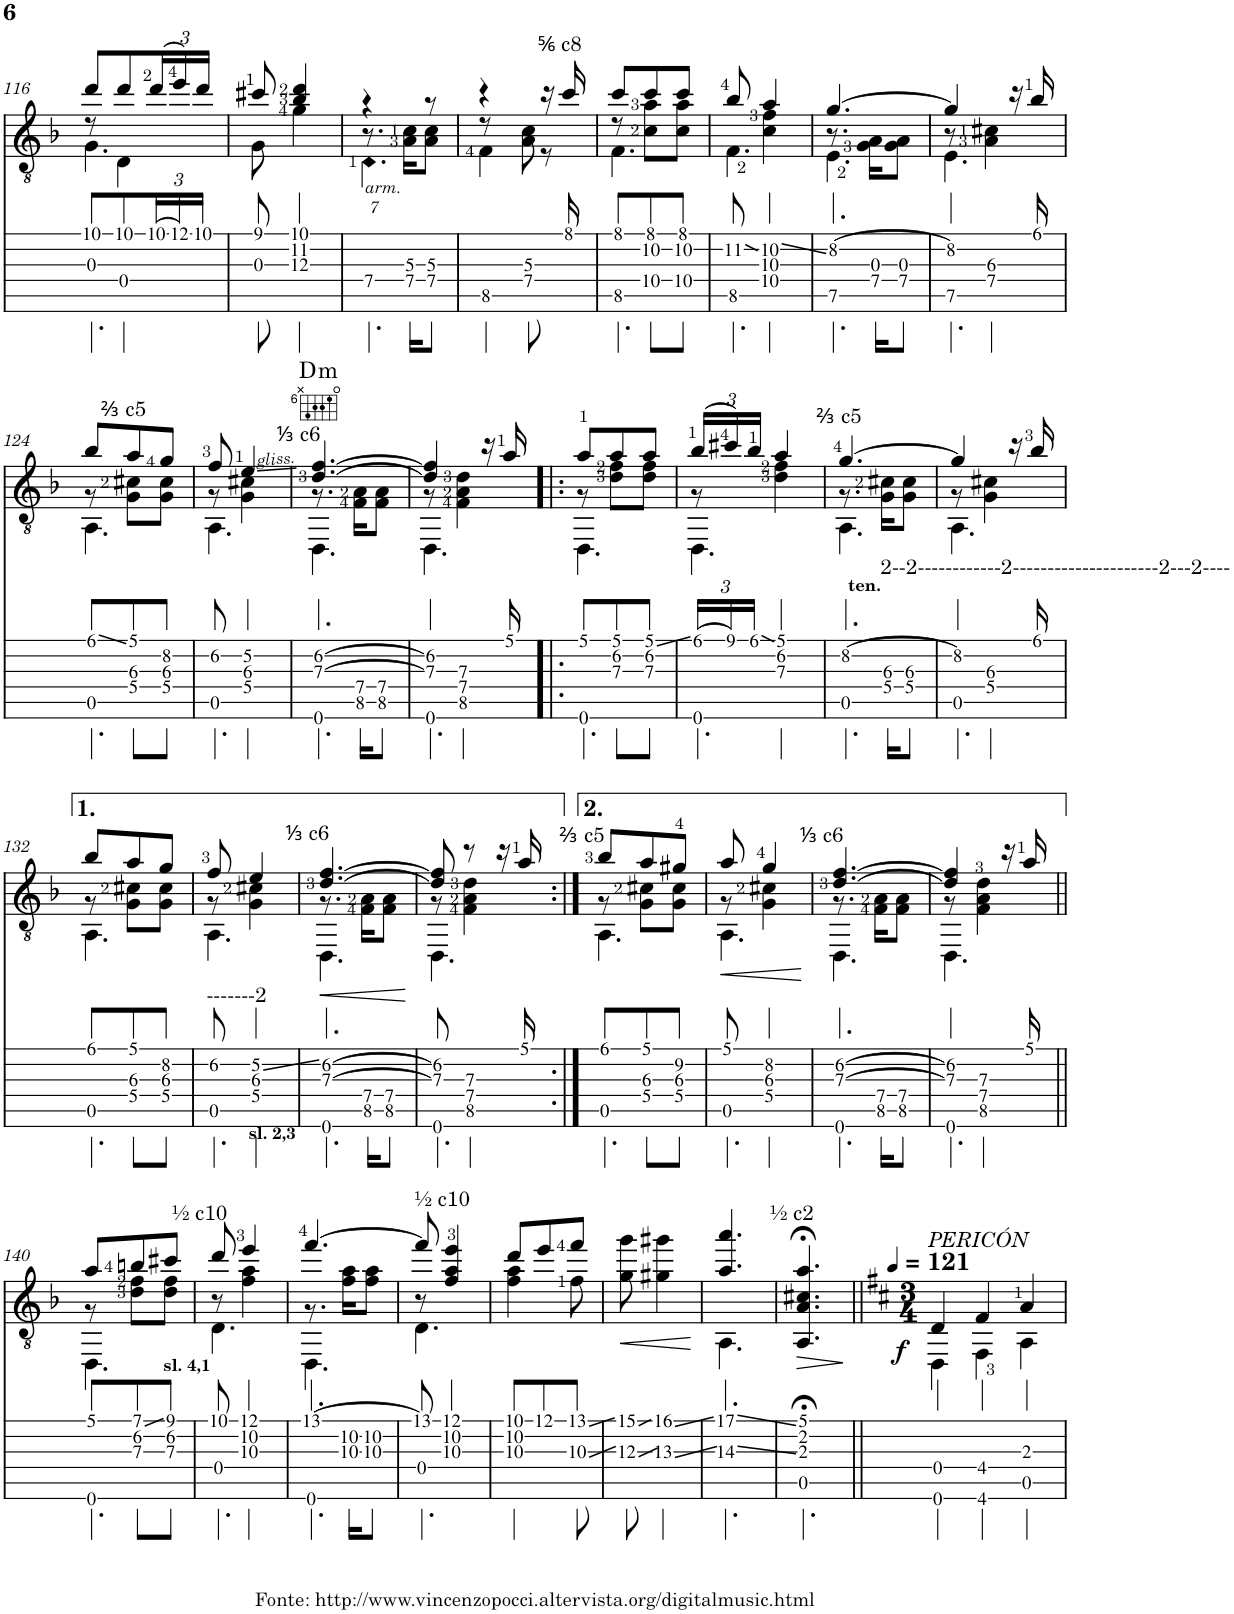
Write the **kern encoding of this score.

**kern	**kern	**dynam	**harte
*part2	*part1	*part1	*part1
*staff2	*staff1	*staff1	*
*I"Chitarra classica (Intavolatura)	*I"Chitarra classica	*	*
!!LO:PB:g=z
*	*clefGv2	*	*
*k[b-]	*k[b-]	*	*
*M3/8	*M3/8	*	*
=116	=116	=116	=116
*^	*^	*	*
*	*^	*	*^	*	*
8dd/L	8r	4.G\	8dd/L	8r	4.G\	.	.
8dd/	4D\	.	8dd/	4D\	.	.	.
*Xbrackettup	*	*	*Xbrackettup	*	*	*	*
(24dd/L	.	.	(24dd/L	.	.	.	.
24ee/)	.	.	24ee/)	.	.	.	.
24dd/JJ	.	.	24dd/JJ	.	.	.	.
*	*v	*v	*	*	*	*	*
*	*	*	*v	*v	*	*
=117	=117	=117	=117	=117	=117
8cc#X/	8G\	8cc#X/	8G\	.	.
4b-/ 4dd/	4g\	4b-/ 4dd/	4g\	.	.
=118	=118	=118	=118	=118	=118
*	*^	*	*^	*	*
!	!	!	!LO:TX:b:i:t=arm.	!	!	!	!
!	!	!	!LO:TX:b:t=7	!	!	!	!
4r	8.r	4.A\	4r	8.r	4.D\	.	.
.	16A\ 16c\KL	.	.	16A\ 16c\KL	.	.	.
8r	8A\ 8c\J	.	8r	8A\ 8c\J	.	.	.
=119	=119	=119	=119	=119	=119	=119	=119
4r	8r	4F\	4r	8r	4F\	.	.
.	16ryy	.	.	16ryy	.	.	.
.	8A\ 8c\	.	.	8A\ 8c\	.	.	.
16r	.	8r	16r	.	8r	.	.
!	!	!	!LO:TX:a:t=⅚ c8	!	!	!	!
16cc/	16ryy	.	16cc/	16ryy	.	.	.
=120	=120	=120	=120	=120	=120	=120	=120
8cc/L	8r	4.F\	8cc/L	8r	4.F\	.	.
8cc/	8c\ 8a\L	.	8cc/	8c\ 8a\L	.	.	.
8cc/J	8c\ 8a\J	.	8cc/J	8c\ 8a\J	.	.	.
=121	=121	=121	=121	=121	=121	=121	=121
8b-/	8ryy	4.F\	8b-/	8ryy	4.F\	.	.
4a/	4c\ 4f\	.	4a/	4c\ 4f\	.	.	.
=122	=122	=122	=122	=122	=122	=122	=122
[4.g/	8.r	4.E\	[4.g/	8.r	4.E\	.	.
.	16A\ 16G\KL	.	.	16G\ 16A\KL	.	.	.
.	8A\ 8G\J	.	.	8G\ 8A\J	.	.	.
=123	=123	=123	=123	=123	=123	=123	=123
4g/]	8r	4.E\	4g/]	8r	4.E\	.	.
.	4A\ 4c#X\	.	.	4A\ 4c#X\	.	.	.
16r	.	.	16r	.	.	.	.
16b-/	.	.	16b-/	.	.	.	.
!!LO:LB:g=z	!!	!!
=124	=124	=124	=124	=124	=124	=124	=124
8b-/L	8r	4.AA\	8b-/L	8r	4.AA\	.	.
!	!	!	!LO:TX:a:t=⅔ c5	!	!	!	!
8a/	8G\ 8c#X\L	.	8a/	8G\ 8c#X\L	.	.	.
8g/J	8G\ 8c#\J	.	8g/J	8G\ 8c#\J	.	.	.
=125	=125	=125	=125	=125	=125	=125	=125
8f/	8r	4.AA\	8f/	8r	4.AA\	.	.
4e/	4G\ 4c#X\	.	4e/	4G\ 4c#X\	.	.	.
=126	=126	=126	=126	=126	=126	=126	=126
!	!	!	!LO:TX:a:t=⅓ c6	!	!	!	!LO:H:kt=m
[4.d/ [4.f/	8.r	4.DD\	[4.d/ [4.f/	8.r	4.DD\	.	D:min
.	16F\ 16A\KL	.	.	16F\ 16A\KL	.	.	.
.	8F\ 8A\J	.	.	8F\ 8A\J	.	.	.
=127	=127	=127	=127	=127	=127	=127	=127
4d/] 4f/]	8r	4.DD\	4d/] 4f/]	8r	4.DD\	.	.
.	4F\ 4A\ 4d\	.	.	4F\ 4A\ 4d\	.	.	.
16r	.	.	16r	.	.	.	.
16a/	.	.	16a/	.	.	.	.
=128!|:	=128!|:	=128!|:	=128!|:	=128!|:	=128!|:	=128!|:	=128!|:
8a/L	8r	4.DD\	8a/L	8r	4.DD\	.	.
8a/	8d\ 8f\L	.	8a/	8d\ 8f\L	.	.	.
8a/J	8d\ 8f\J	.	8a/J	8d\ 8f\J	.	.	.
=129	=129	=129	=129	=129	=129	=129	=129
(24b-/LL	8r	4.DD\	(24b-/LL	8r	4.DD\	.	.
24cc#X/)	.	.	24cc#X/)	.	.	.	.
24b-/JJ	.	.	24b-/JJ	.	.	.	.
4a/	4d\ 4f\	.	4a/	4d\ 4f\	.	.	.
=130	=130	=130	=130	=130	=130	=130	=130
!	!	!	!LO:TX:a:t=⅔ c5	!	!	!	!
!LO:TX:a:B:t=ten.	!	!	!	!	!	!	!
[4.g/	8.r	4.AA\	[4.g/	8.r	4.AA\	.	.
!	!LO:TX:a:t=2--2------------2---------------------2---2----	!	!	!	!	!	!
.	16G\ 16c#X\KL	.	.	16G\ 16c#X\KL	.	.	.
.	8G\ 8c#\J	.	.	8G\ 8c#\J	.	.	.
=131	=131	=131	=131	=131	=131	=131	=131
4g/]	8r	4.AA\	4g/]	8r	4.AA\	.	.
.	4G\ 4c#X\	.	.	4G\ 4c#X\	.	.	.
16r	.	.	16r	.	.	.	.
16b-/	.	.	16b-/	.	.	.	.
!!LO:LB:g=z	!!	!!
=132	=132	=132	=132	=132	=132	=132	=132
8b-/L	8r	4.AA\	8b-/L	8r	4.AA\	.	.
8a/	8G\ 8c#X\L	.	8a/	8G\ 8c#X\L	.	.	.
8g/J	8G\ 8c#\J	.	8g/J	8G\ 8c#\J	.	.	.
=133	=133	=133	=133	=133	=133	=133	=133
!LO:TX:a:t=-------2	!	!	!	!	!	!	!
8f/	8r	4.AA\	8f/	8r	4.AA\	.	.
!LO:TX:b:B:t=sl. 2,3	!	!	!	!	!	!	!
4e/	4G\ 4c#X\	.	4e/	4G\ 4c#X\	.	.	.
=134	=134	=134	=134	=134	=134	=134	=134
!	!	!	!LO:TX:a:t=⅓ c6	!	!	!	!
!	!	!	!	!	!	!LO:HP:b	!
[4.d/ [4.f/	8.r	4.DD\	[4.d/ [4.f/	8.r	4.DD\	<	.
.	16F\ 16A\KL	.	.	16F\ 16A\KL	.	.	.
.	8F\ 8A\J	.	.	8F\ 8A\J	.	.	.
*v	*v	*v	*	*	*	*	*
*	*v	*v	*v	*	*
.	.	[	.
=135	=135	=135	=135
*^	*^	*	*
*	*^	*	*^	*	*
8d/] 8f/]	8r	4.DD\	8d/] 8f/]	8r	4.DD\	.	.
8r	4F\ 4A\ 4d\	.	8r	4F\ 4A\ 4d\	.	.	.
16r	.	.	16r	.	.	.	.
16a/	.	.	16a/	.	.	.	.
=136:|!	=136:|!	=136:|!	=136:|!	=136:|!	=136:|!	=136:|!	=136:|!
!	!	!	!LO:TX:a:t=⅔ c5	!	!	!	!
8b-/L	8r	4.AA\	8b-/L	8r	4.AA\	.	.
8a/	8G\ 8c#X\L	.	8a/	8G\ 8c#X\L	.	.	.
8g#X/J	8G\ 8c#\J	.	8g#X/J	8G\ 8c#\J	.	.	.
=137	=137	=137	=137	=137	=137	=137	=137
!	!	!	!	!	!	!LO:HP:b	!
8a/	8r	4.AA\	8a/	8r	4.AA\	<	.
4g/	4G\ 4c#X\	.	4g/	4G\ 4c#X\	.	.	.
*v	*v	*v	*	*	*	*	*
*	*v	*v	*v	*	*
.	.	[	.
=138	=138	=138	=138
*^	*^	*	*
*	*^	*	*^	*	*
!	!	!	!LO:TX:a:t=⅓ c6	!	!	!	!
[4.d/ [4.f/	8.r	4.DD\	[4.d/ [4.f/	8.r	4.DD\	.	.
.	16F\ 16A\KL	.	.	16F\ 16A\KL	.	.	.
.	8F\ 8A\J	.	.	8F\ 8A\J	.	.	.
=139	=139	=139	=139	=139	=139	=139	=139
4d/] 4f/]	8r	4.DD\	4d/] 4f/]	8r	4.DD\	.	.
.	4F\ 4A\ 4d\	.	.	4F\ 4A\ 4d\	.	.	.
16r	.	.	16r	.	.	.	.
16a/	.	.	16a/	.	.	.	.
!!LO:LB:g=z	!!	!!
=140||	=140||	=140||	=140||	=140||	=140||	=140||	=140||
8a/L	8r	4.DD\	8a/L	8r	4.DD\	.	.
8b/	8d\ 8f\L	.	8bn/	8d\ 8f\L	.	.	.
!LO:TX:a:B:t=sl. 4,1	!	!	!	!	!	!	!
8cc#X/J	8d\ 8f\J	.	8cc#X/J	8d\ 8f\J	.	.	.
=141	=141	=141	=141	=141	=141	=141	=141
!	!	!	!LO:TX:a:t=½ c10	!	!	!	!
8dd/	8r	4.D\	8dd/	8r	4.D\	.	.
4ee/	4f\ 4a\	.	4ee/	4f\ 4a\	.	.	.
=142	=142	=142	=142	=142	=142	=142	=142
[4.ff/	8.r	4.DD\	[4.ff/	8.r	4.DD\	.	.
.	16f\ 16a\KL	.	.	16f\ 16a\KL	.	.	.
.	8f\ 8a\J	.	.	8f\ 8a\J	.	.	.
=143	=143	=143	=143	=143	=143	=143	=143
!	!	!	!LO:TX:a:t=½ c10	!	!	!	!
8ff/]	8r	4.D\	8ff/]	8r	4.D\	.	.
4f/ 4a/ 4ee/	4ryy	.	4f/ 4a/ 4ee/	4ryy	.	.	.
*	*v	*v	*	*	*	*	*
*	*	*	*v	*v	*	*
=144	=144	=144	=144	=144	=144
8dd/L	4f\ 4a\	8dd/L	4f\ 4a\	.	.
8ee/	.	8ee/	.	.	.
8ff/J	8f\	8ff/J	8f\	.	.
=145	=145	=145	=145	=145	=145
!	!	!	!	!LO:HP:b	!
*v	*v	*	*	*	*
*	*v	*v	*	*
8g\ 8gg\	8g\ 8gg\	<	.
4g#X\ 4gg#X\	4g#X\ 4gg#X\	.	.
.	.	[	.
=146	=146	=146	=146
*^	*^	*	*
4.aa/	4.a\	4.a/ 4.aa/	4.AA\	.	.
=147	=147	=147	=147	=147	=147
!	!	!LO:TX:a:t=½ c2	!	!	!
!	!	!	!	!LO:HP:b	!
*v	*v	*	*	*	*
*	*v	*v	*	*
4.AA\;< 4.A\;< 4.c#X\;< 4.a\;<	4.AA/;< 4.A/;< 4.c#X/;< 4.a/;<	>	.
.	.	]	.
=148||	=148||	=148||	=148||
*k[f#c#]	*k[f#c#]	*	*
*M3/4	*M3/4	*	*
*	*MM121	*	*
*^	*^	*	*
!	!	!LO:TX:a:i:t=PERICÓN	!	!	!
!	!	!	!	!LO:DY:b	!
4D/	4DD\	4D/	4DD\	f	.
4F#/	4FF#\	4F#/	4FF#\	.	.
4A/	4AA\	4A/	4AA\	.	.
*v	*v	*	*	*	*
*	*v	*v	*	*
=	=	=	=
*-	*-	*-	*-
